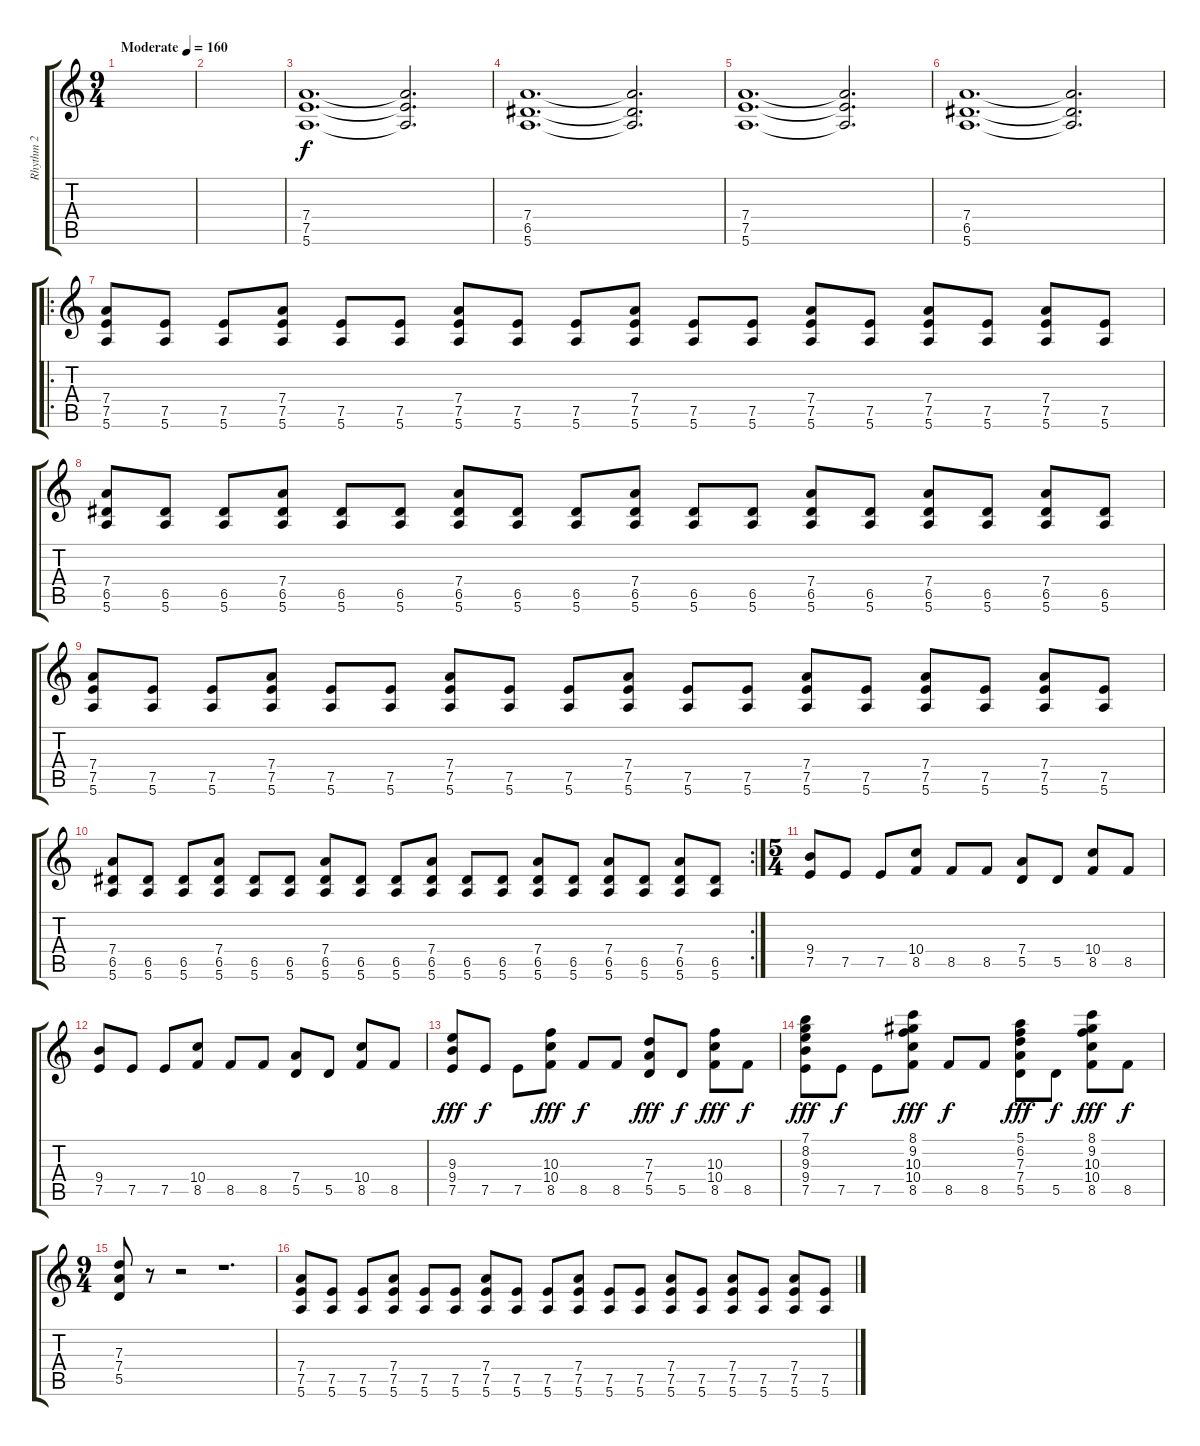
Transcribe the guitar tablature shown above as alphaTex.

\track ("Rhythm 2" "Rhythm 2") {instrument overdrivenguitar}
\staff {score tabs}
\tuning (E4 B3 G3 D3 A2 E2) {hide}
\ts (9 4)
\tempo (160 "Moderate")
\clef g2
\ks c
|
|
(7.4 7.5 5.6).1{d} (7.4{t} 7.5{t} 5.6{t}).2{d} |
(7.4 6.5 5.6).1{d} (7.4{t} 6.5{t} 5.6{t}).2{d} |
(7.4 7.5 5.6).1{d} (7.4{t} 7.5{t} 5.6{t}).2{d} |
(7.4 6.5 5.6).1{d} (7.4{t} 6.5{t} 5.6{t}).2{d} |
\ro
(7.4 7.5 5.6).8 (7.5 5.6).8 (7.5 5.6).8 (7.4 7.5 5.6).8 (7.5 5.6).8 (7.5 5.6).8 (7.4 7.5 5.6).8 (7.5 5.6).8 (7.5 5.6).8 (7.4 7.5 5.6).8 (7.5 5.6).8 (7.5 5.6).8 (7.4 7.5 5.6).8 (7.5 5.6).8 (7.4 7.5 5.6).8 (7.5 5.6).8 (7.4 7.5 5.6).8 (7.5 5.6).8 |
(7.4 6.5 5.6).8 (6.5 5.6).8 (6.5 5.6).8 (7.4 6.5 5.6).8 (6.5 5.6).8 (6.5 5.6).8 (7.4 6.5 5.6).8 (6.5 5.6).8 (6.5 5.6).8 (7.4 6.5 5.6).8 (6.5 5.6).8 (6.5 5.6).8 (7.4 6.5 5.6).8 (6.5 5.6).8 (7.4 6.5 5.6).8 (6.5 5.6).8 (7.4 6.5 5.6).8 (6.5 5.6).8 |
(7.4 7.5 5.6).8 (7.5 5.6).8 (7.5 5.6).8 (7.4 7.5 5.6).8 (7.5 5.6).8 (7.5 5.6).8 (7.4 7.5 5.6).8 (7.5 5.6).8 (7.5 5.6).8 (7.4 7.5 5.6).8 (7.5 5.6).8 (7.5 5.6).8 (7.4 7.5 5.6).8 (7.5 5.6).8 (7.4 7.5 5.6).8 (7.5 5.6).8 (7.4 7.5 5.6).8 (7.5 5.6).8 |
\rc 2
(7.4 6.5 5.6).8 (6.5 5.6).8 (6.5 5.6).8 (7.4 6.5 5.6).8 (6.5 5.6).8 (6.5 5.6).8 (7.4 6.5 5.6).8 (6.5 5.6).8 (6.5 5.6).8 (7.4 6.5 5.6).8 (6.5 5.6).8 (6.5 5.6).8 (7.4 6.5 5.6).8 (6.5 5.6).8 (7.4 6.5 5.6).8 (6.5 5.6).8 (7.4 6.5 5.6).8 (6.5 5.6).8 |
\ts (5 4)
(9.4 7.5).8 7.5.8 7.5.8 (10.4 8.5).8 8.5.8 8.5.8 (7.4 5.5).8 5.5.8 (10.4 8.5).8 8.5.8 |
(9.4 7.5).8 7.5.8 7.5.8 (10.4 8.5).8 8.5.8 8.5.8 (7.4 5.5).8 5.5.8 (10.4 8.5).8 8.5.8 |
(9.3 9.4 7.5).8{dy fff} 7.5.8{dy f} 7.5.8 (10.3 10.4 8.5).8{dy fff} 8.5.8{dy f} 8.5.8 (7.3 7.4 5.5).8{dy fff} 5.5.8{dy f} (10.3 10.4 8.5).8{dy fff} 8.5.8{dy f} |
(7.1 8.2 9.3 9.4 7.5).8{dy fff} 7.5.8{dy f} 7.5.8 (8.1 9.2 10.3 10.4 8.5).8{dy fff} 8.5.8{dy f} 8.5.8 (5.1 6.2 7.3 7.4 5.5).8{dy fff} 5.5.8{dy f} (8.1 9.2 10.3 10.4 8.5).8{dy fff} 8.5.8{dy f} |
\ts (9 4)
(7.3 7.4 5.5).8 r.8 r.2 r.1{d} |
(7.4 7.5 5.6).8 (7.5 5.6).8 (7.5 5.6).8 (7.4 7.5 5.6).8 (7.5 5.6).8 (7.5 5.6).8 (7.4 7.5 5.6).8 (7.5 5.6).8 (7.5 5.6).8 (7.4 7.5 5.6).8 (7.5 5.6).8 (7.5 5.6).8 (7.4 7.5 5.6).8 (7.5 5.6).8 (7.4 7.5 5.6).8 (7.5 5.6).8 (7.4 7.5 5.6).8 (7.5 5.6).8
